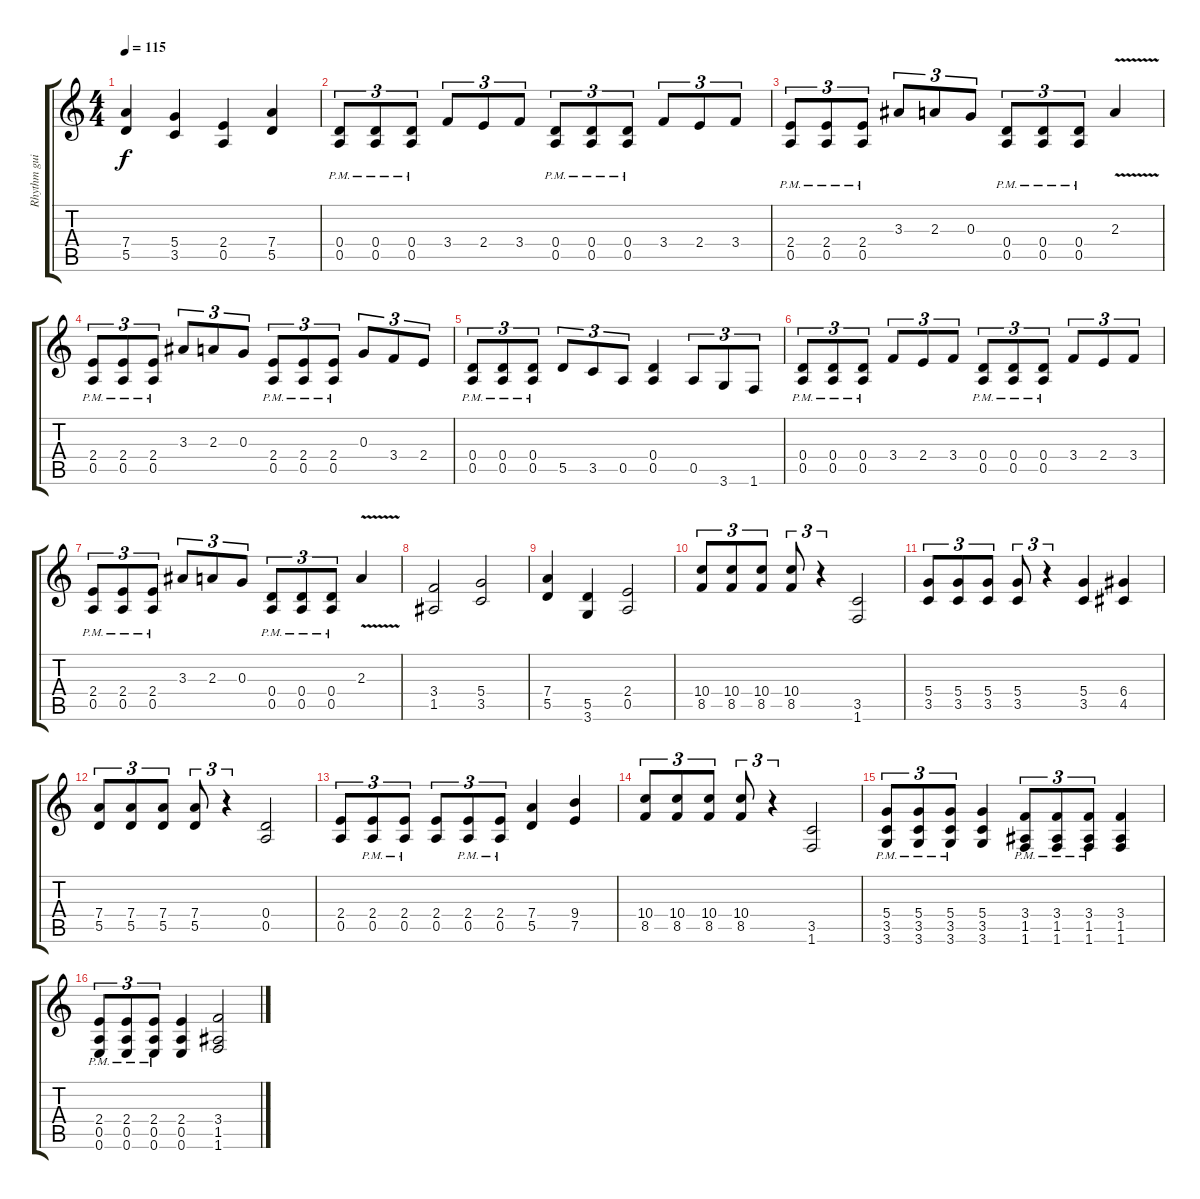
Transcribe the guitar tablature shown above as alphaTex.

\track ("Rhythm guitar 2" "Rhythm gui") {instrument distortionguitar}
\staff {score tabs}
\tuning (E4 B3 G3 D3 A2 E2) {hide}
\ts (4 4)
\tempo 115
\clef g2
\ks c
(7.4 5.5).4{dy f} (5.4 3.5).4 (2.4 0.5).4 (7.4 5.5).4 |
(0.4{pm} 0.5{pm}).8{tu (3 2)} (0.4{pm} 0.5{pm}).8{tu (3 2)} (0.4{pm} 0.5{pm}).8{tu (3 2)} 3.4.8{tu (3 2)} 2.4.8{tu (3 2)} 3.4.8{tu (3 2)} (0.4{pm} 0.5{pm}).8{tu (3 2)} (0.4{pm} 0.5{pm}).8{tu (3 2)} (0.4{pm} 0.5{pm}).8{tu (3 2)} 3.4.8{tu (3 2)} 2.4.8{tu (3 2)} 3.4.8{tu (3 2)} |
(2.4{pm} 0.5{pm}).8{tu (3 2)} (2.4{pm} 0.5{pm}).8{tu (3 2)} (2.4{pm} 0.5{pm}).8{tu (3 2)} 3.3.8{tu (3 2)} 2.3.8{tu (3 2)} 0.3.8{tu (3 2)} (0.4{pm} 0.5{pm}).8{tu (3 2)} (0.4{pm} 0.5{pm}).8{tu (3 2)} (0.4{pm} 0.5{pm}).8{tu (3 2)} 2.3{v}.4 |
(2.4{pm} 0.5{pm}).8{tu (3 2)} (2.4{pm} 0.5{pm}).8{tu (3 2)} (2.4{pm} 0.5{pm}).8{tu (3 2)} 3.3.8{tu (3 2)} 2.3.8{tu (3 2)} 0.3.8{tu (3 2)} (2.4{pm} 0.5{pm}).8{tu (3 2)} (2.4{pm} 0.5{pm}).8{tu (3 2)} (2.4{pm} 0.5{pm}).8{tu (3 2)} 0.3.8{tu (3 2)} 3.4.8{tu (3 2)} 2.4.8{tu (3 2)} |
(0.4{pm} 0.5{pm}).8{tu (3 2)} (0.4{pm} 0.5{pm}).8{tu (3 2)} (0.4{pm} 0.5{pm}).8{tu (3 2)} 5.5.8{tu (3 2)} 3.5.8{tu (3 2)} 0.5.8{tu (3 2)} (0.4 0.5).4 0.5.8{tu (3 2)} 3.6.8{tu (3 2)} 1.6.8{tu (3 2)} |
(0.4{pm} 0.5{pm}).8{tu (3 2)} (0.4{pm} 0.5{pm}).8{tu (3 2)} (0.4{pm} 0.5{pm}).8{tu (3 2)} 3.4.8{tu (3 2)} 2.4.8{tu (3 2)} 3.4.8{tu (3 2)} (0.4{pm} 0.5{pm}).8{tu (3 2)} (0.4{pm} 0.5{pm}).8{tu (3 2)} (0.4{pm} 0.5{pm}).8{tu (3 2)} 3.4.8{tu (3 2)} 2.4.8{tu (3 2)} 3.4.8{tu (3 2)} |
(2.4{pm} 0.5{pm}).8{tu (3 2)} (2.4{pm} 0.5{pm}).8{tu (3 2)} (2.4{pm} 0.5{pm}).8{tu (3 2)} 3.3.8{tu (3 2)} 2.3.8{tu (3 2)} 0.3.8{tu (3 2)} (0.4{pm} 0.5{pm}).8{tu (3 2)} (0.4{pm} 0.5{pm}).8{tu (3 2)} (0.4{pm} 0.5{pm}).8{tu (3 2)} 2.3{v}.4 |
(3.4 1.5).2 (5.4 3.5).2 |
(7.4 5.5).4 (5.5 3.6).4 (2.4 0.5).2 |
(10.4 8.5).8{tu (3 2)} (10.4 8.5).8{tu (3 2)} (10.4 8.5).8{tu (3 2)} (10.4 8.5).8{tu (3 2)} r.4{tu (3 2)} (3.5 1.6).2 |
(5.4 3.5).8{tu (3 2)} (5.4 3.5).8{tu (3 2)} (5.4 3.5).8{tu (3 2)} (5.4 3.5).8{tu (3 2)} r.4{tu (3 2)} (5.4 3.5).4 (6.4 4.5).4 |
(7.4 5.5).8{tu (3 2)} (7.4 5.5).8{tu (3 2)} (7.4 5.5).8{tu (3 2)} (7.4 5.5).8{tu (3 2)} r.4{tu (3 2)} (0.4 0.5).2 |
(2.4 0.5).8{tu (3 2)} (2.4{pm} 0.5{pm}).8{tu (3 2)} (2.4{pm} 0.5{pm}).8{tu (3 2)} (2.4 0.5).8{tu (3 2)} (2.4{pm} 0.5{pm}).8{tu (3 2)} (2.4{pm} 0.5{pm}).8{tu (3 2)} (7.4 5.5).4 (9.4 7.5).4 |
(10.4 8.5).8{tu (3 2)} (10.4 8.5).8{tu (3 2)} (10.4 8.5).8{tu (3 2)} (10.4 8.5).8{tu (3 2)} r.4{tu (3 2)} (3.5 1.6).2 |
(5.4{pm} 3.5{pm} 3.6{pm}).8{tu (3 2)} (5.4{pm} 3.5{pm} 3.6{pm}).8{tu (3 2)} (5.4{pm} 3.5{pm} 3.6{pm}).8{tu (3 2)} (5.4 3.5 3.6).4 (3.4{pm} 1.5{pm} 1.6{pm}).8{tu (3 2)} (3.4{pm} 1.5{pm} 1.6{pm}).8{tu (3 2)} (3.4{pm} 1.5{pm} 1.6{pm}).8{tu (3 2)} (3.4 1.5 1.6).4 |
(2.4{pm} 0.5{pm} 0.6{pm}).8{tu (3 2)} (2.4{pm} 0.5{pm} 0.6{pm}).8{tu (3 2)} (2.4{pm} 0.5{pm} 0.6{pm}).8{tu (3 2)} (2.4 0.5 0.6).4 (3.4 1.5 1.6).2
